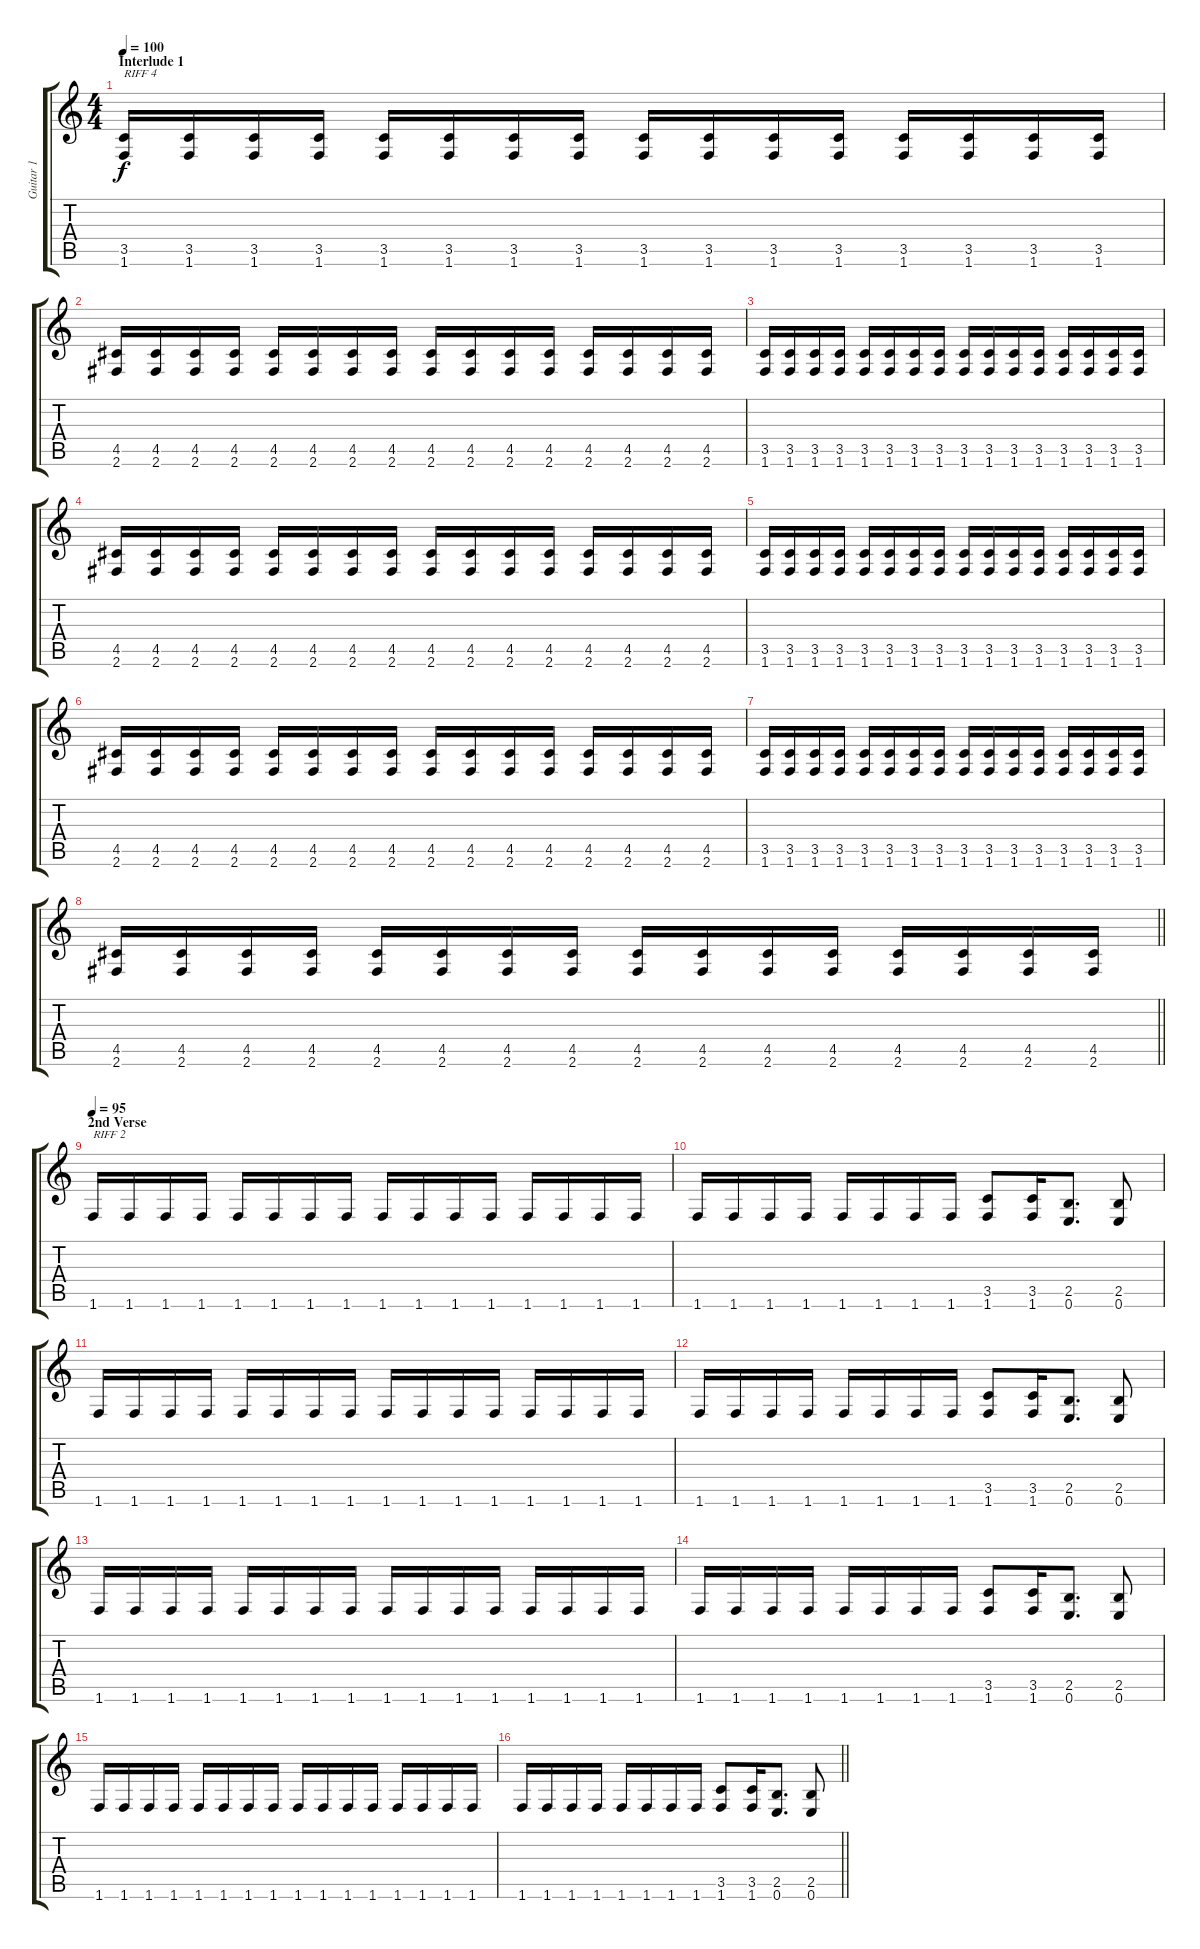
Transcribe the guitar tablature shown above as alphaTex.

\track ("Guitar 1" "Guitar 1") {instrument distortionguitar}
\staff {score tabs}
\tuning (E4 B3 G3 D3 A2 E2) {hide}
\ts (4 4)
\section ("" "Interlude 1")
\tempo 100
\clef g2
\ks c
(3.5 1.6).16{txt "RIFF 4" dy f} (3.5 1.6).16 (3.5 1.6).16 (3.5 1.6).16 (3.5 1.6).16 (3.5 1.6).16 (3.5 1.6).16 (3.5 1.6).16 (3.5 1.6).16 (3.5 1.6).16 (3.5 1.6).16 (3.5 1.6).16 (3.5 1.6).16 (3.5 1.6).16 (3.5 1.6).16 (3.5 1.6).16 |
(4.5 2.6).16 (4.5 2.6).16 (4.5 2.6).16 (4.5 2.6).16 (4.5 2.6).16 (4.5 2.6).16 (4.5 2.6).16 (4.5 2.6).16 (4.5 2.6).16 (4.5 2.6).16 (4.5 2.6).16 (4.5 2.6).16 (4.5 2.6).16 (4.5 2.6).16 (4.5 2.6).16 (4.5 2.6).16 |
(3.5 1.6).16 (3.5 1.6).16 (3.5 1.6).16 (3.5 1.6).16 (3.5 1.6).16 (3.5 1.6).16 (3.5 1.6).16 (3.5 1.6).16 (3.5 1.6).16 (3.5 1.6).16 (3.5 1.6).16 (3.5 1.6).16 (3.5 1.6).16 (3.5 1.6).16 (3.5 1.6).16 (3.5 1.6).16 |
(4.5 2.6).16 (4.5 2.6).16 (4.5 2.6).16 (4.5 2.6).16 (4.5 2.6).16 (4.5 2.6).16 (4.5 2.6).16 (4.5 2.6).16 (4.5 2.6).16 (4.5 2.6).16 (4.5 2.6).16 (4.5 2.6).16 (4.5 2.6).16 (4.5 2.6).16 (4.5 2.6).16 (4.5 2.6).16 |
(3.5 1.6).16 (3.5 1.6).16 (3.5 1.6).16 (3.5 1.6).16 (3.5 1.6).16 (3.5 1.6).16 (3.5 1.6).16 (3.5 1.6).16 (3.5 1.6).16 (3.5 1.6).16 (3.5 1.6).16 (3.5 1.6).16 (3.5 1.6).16 (3.5 1.6).16 (3.5 1.6).16 (3.5 1.6).16 |
(4.5 2.6).16 (4.5 2.6).16 (4.5 2.6).16 (4.5 2.6).16 (4.5 2.6).16 (4.5 2.6).16 (4.5 2.6).16 (4.5 2.6).16 (4.5 2.6).16 (4.5 2.6).16 (4.5 2.6).16 (4.5 2.6).16 (4.5 2.6).16 (4.5 2.6).16 (4.5 2.6).16 (4.5 2.6).16 |
(3.5 1.6).16 (3.5 1.6).16 (3.5 1.6).16 (3.5 1.6).16 (3.5 1.6).16 (3.5 1.6).16 (3.5 1.6).16 (3.5 1.6).16 (3.5 1.6).16 (3.5 1.6).16 (3.5 1.6).16 (3.5 1.6).16 (3.5 1.6).16 (3.5 1.6).16 (3.5 1.6).16 (3.5 1.6).16 |
\barLineRight lightlight
(4.5 2.6).16 (4.5 2.6).16 (4.5 2.6).16 (4.5 2.6).16 (4.5 2.6).16 (4.5 2.6).16 (4.5 2.6).16 (4.5 2.6).16 (4.5 2.6).16 (4.5 2.6).16 (4.5 2.6).16 (4.5 2.6).16 (4.5 2.6).16 (4.5 2.6).16 (4.5 2.6).16 (4.5 2.6).16 |
\section ("" "2nd Verse")
\tempo 95
1.6.16{txt "RIFF 2"} 1.6.16 1.6.16 1.6.16 1.6.16 1.6.16 1.6.16 1.6.16 1.6.16 1.6.16 1.6.16 1.6.16 1.6.16 1.6.16 1.6.16 1.6.16 |
1.6.16 1.6.16 1.6.16 1.6.16 1.6.16 1.6.16 1.6.16 1.6.16 (3.5 1.6).8 (3.5 1.6).16 (2.5 0.6).8{d} (2.5 0.6).8 |
1.6.16 1.6.16 1.6.16 1.6.16 1.6.16 1.6.16 1.6.16 1.6.16 1.6.16 1.6.16 1.6.16 1.6.16 1.6.16 1.6.16 1.6.16 1.6.16 |
1.6.16 1.6.16 1.6.16 1.6.16 1.6.16 1.6.16 1.6.16 1.6.16 (3.5 1.6).8 (3.5 1.6).16 (2.5 0.6).8{d} (2.5 0.6).8 |
1.6.16 1.6.16 1.6.16 1.6.16 1.6.16 1.6.16 1.6.16 1.6.16 1.6.16 1.6.16 1.6.16 1.6.16 1.6.16 1.6.16 1.6.16 1.6.16 |
1.6.16 1.6.16 1.6.16 1.6.16 1.6.16 1.6.16 1.6.16 1.6.16 (3.5 1.6).8 (3.5 1.6).16 (2.5 0.6).8{d} (2.5 0.6).8 |
1.6.16 1.6.16 1.6.16 1.6.16 1.6.16 1.6.16 1.6.16 1.6.16 1.6.16 1.6.16 1.6.16 1.6.16 1.6.16 1.6.16 1.6.16 1.6.16 |
\barLineRight lightlight
1.6.16 1.6.16 1.6.16 1.6.16 1.6.16 1.6.16 1.6.16 1.6.16 (3.5 1.6).8 (3.5 1.6).16 (2.5 0.6).8{d} (2.5 0.6).8
